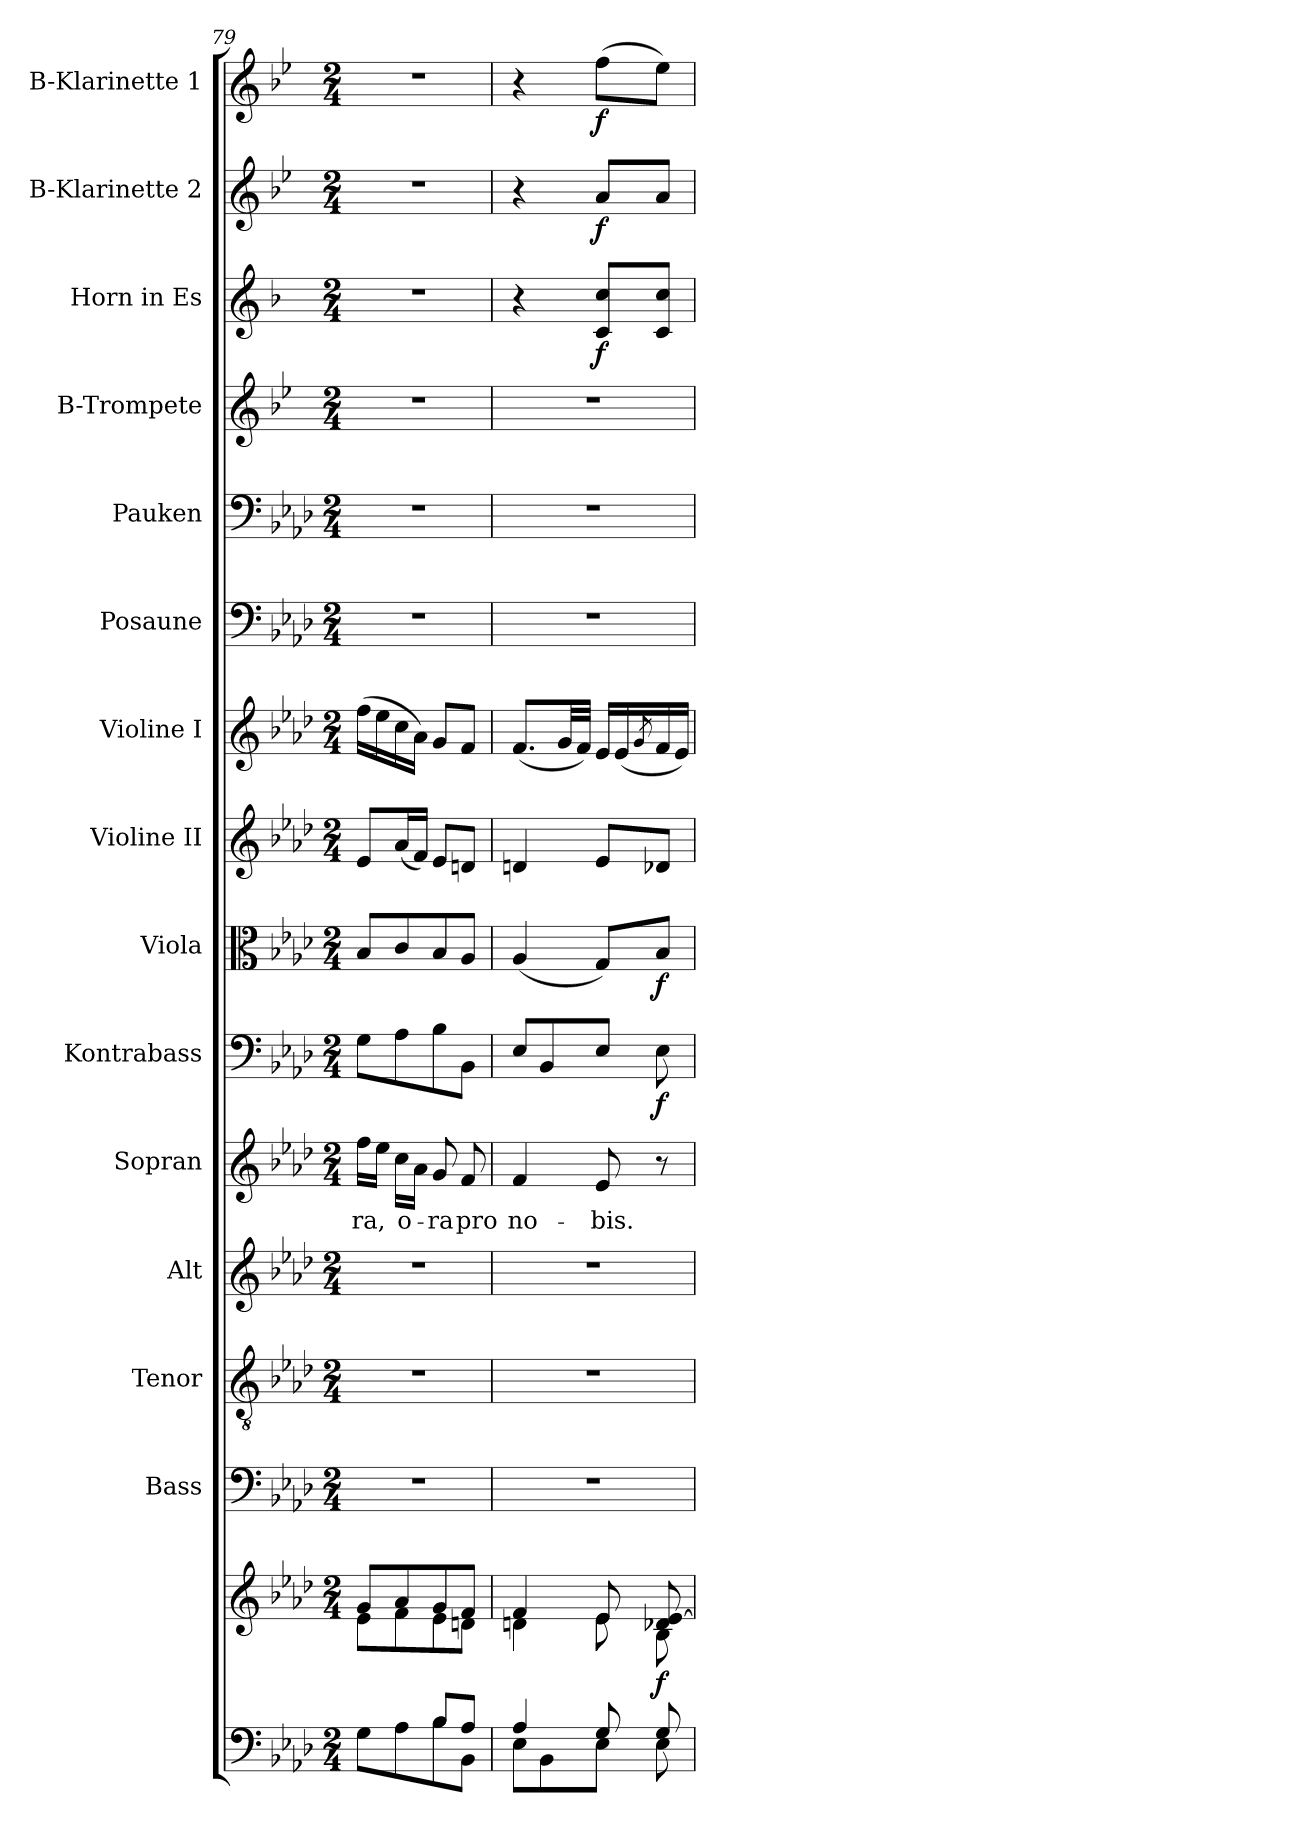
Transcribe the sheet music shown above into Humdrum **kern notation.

**kern	**kern	**dynam	**kern	**kern	**kern	**kern	**text	**kern	**dynam	**kern	**dynam	**kern	**kern	**kern	**kern	**kern	**kern	**dynam	**kern	**dynam	**kern	**dynam
*part15	*part15	*part15	*part14	*part13	*part12	*part11	*part11	*part10	*part10	*part9	*part9	*part8	*part7	*part6	*part5	*part4	*part3	*part3	*part2	*part2	*part1	*part1
*staff16	*staff15	*staff15/16	*staff14	*staff13	*staff12	*staff11	*staff11	*staff10	*staff10	*staff9	*staff9	*staff8	*staff7	*staff6	*staff5	*staff4	*staff3	*staff3	*staff2	*staff2	*staff1	*staff1
*	*	*	*I"Bass	*I"Tenor	*I"Alt	*I"Sopran	*	*I"Kontrabass	*	*I"Viola	*	*I"Violine II	*I"Violine I	*I"Posaune	*I"Pauken	*I"B-Trompete	*I"Horn in Es	*	*I"B-Klarinette 2	*	*I"B-Klarinette 1	*
*	*	*	*I'B.	*I'T.	*I'A.	*I'S.	*	*I'Kb.	*	*I'Vla.	*	*I'Vl. II	*I'Vl. I	*I'Pos.	*I'Pk.	*I'B Trp.	*	*	*I'B Kl. 2	*	*I'B Kl. 1	*
*clefF4	*clefG2	*	*clefF4	*clefGv2	*clefG2	*clefG2	*	*clefF4	*	*clefC3	*	*clefG2	*clefG2	*clefF4	*clefF4	*clefG2	*clefG2	*	*clefG2	*	*clefG2	*
*	*	*	*	*	*	*	*	*ITrd7c12	*	*	*	*	*	*	*	*ITrd1c2	*ITrd5c9	*	*ITrd1c2	*	*ITrd1c2	*
*k[b-e-a-d-]	*k[b-e-a-d-]	*	*k[b-e-a-d-]	*k[b-e-a-d-]	*k[b-e-a-d-]	*k[b-e-a-d-]	*	*k[b-e-a-d-]	*	*k[b-e-a-d-]	*	*k[b-e-a-d-]	*k[b-e-a-d-]	*k[b-e-a-d-]	*k[b-e-a-d-]	*k[b-e-a-d-]	*k[b-e-a-d-]	*	*k[b-e-a-d-]	*	*k[b-e-a-d-]	*
*A-:	*A-:	*	*A-:	*A-:	*A-:	*A-:	*	*A-:	*	*A-:	*	*A-:	*A-:	*A-:	*A-:	*A-:	*A-:	*	*A-:	*	*A-:	*
*M2/4	*M2/4	*	*M2/4	*M2/4	*M2/4	*M2/4	*	*M2/4	*	*M2/4	*	*M2/4	*M2/4	*M2/4	*M2/4	*M2/4	*M2/4	*	*M2/4	*	*M2/4	*
=79	=79	=79	=79	=79	=79	=79	=79	=79	=79	=79	=79	=79	=79	=79	=79	=79	=79	=79	=79	=79	=79	=79
*^	*^	*	*	*	*	*	*	*	*	*	*	*	*	*	*	*	*	*	*	*	*	*
!	!	!	!	!	!	!	!	!	!LO:LY:b	!	!	!	!	!	!	!	!	!	!	!	!	!	!	!
4ryy	8G\L	8g/L	8e-\L	.	2r	2r	2r	16ff\LL	-ra,	8GG\L	.	8B-/L	.	8e-/L	(>16ff\LL	2r	2r	2r	2r	.	2r	.	2r	.
.	.	.	.	.	.	.	.	16ee-\JJ	.	.	.	.	.	.	16ee-\	.	.	.	.	.	.	.	.	.
!	!	!	!	!	!	!	!	!	!LO:LY:b	!	!	!	!	!	!	!	!	!	!	!	!	!	!	!
.	8A-\	8a-/	8f\	.	.	.	.	16cc\LL	o-	8AA-\	.	8c/	.	(<16a-/L	16cc\	.	.	.	.	.	.	.	.	.
.	.	.	.	.	.	.	.	16a-\JJ	.	.	.	.	.	16f/JJ)	16a-\JJ)	.	.	.	.	.	.	.	.	.
!	!	!	!	!	!	!	!	!	!LO:LY:b	!	!	!	!	!	!	!	!	!	!	!	!	!	!	!
8B-/L	8B-\	8g/	8e-\	.	.	.	.	8g/	-ra	8BB-\	.	8B-/	.	8e-/L	8g/L	.	.	.	.	.	.	.	.	.
!	!	!	!	!	!	!	!	!	!LO:LY:b	!	!	!	!	!	!	!	!	!	!	!	!	!	!	!
8A-/J	8BB-\J	8f/J	8dn\J	.	.	.	.	8f/	pro	8BBB-\J	.	8A-/J	.	8dn/J	8f/J	.	.	.	.	.	.	.	.	.
=80	=80	=80	=80	=80	=80	=80	=80	=80	=80	=80	=80	=80	=80	=80	=80	=80	=80	=80	=80	=80	=80	=80	=80	=80
!	!	!	!	!	!	!	!	!	!LO:LY:b	!	!	!	!	!	!	!	!	!	!	!	!	!	!	!
4A-/	8E-\L	4f/	4dn\	.	2r	2r	2r	4f/	no-	8EE-/L	.	(<4A-/	.	4dn/	(<8.f/L	2r	2r	2r	4r	.	4r	.	4r	.
.	8BB-\	.	.	.	.	.	.	.	.	8BBB-/	.	.	.	.	.	.	.	.	.	.	.	.	.	.
.	.	.	.	.	.	.	.	.	.	.	.	.	.	.	32g/LL	.	.	.	.	.	.	.	.	.
.	.	.	.	.	.	.	.	.	.	.	.	.	.	.	32f/JJJ)	.	.	.	.	.	.	.	.	.
!	!	!	!	!	!	!	!	!	!LO:LY:b	!	!	!	!	!	!	!	!	!	!	!LO:DY:b	!	!LO:DY:b	!	!LO:DY:b
8G/	8E-\J	8e-/	8e-\	.	.	.	.	8e-/	-bis.	8EE-/J	.	8G/L)	.	8e-/L	16e-/LL	.	.	.	8E-/ 8e-/L	f	8g/L	f	(>8ee-\L	f
.	.	.	.	.	.	.	.	.	.	.	.	.	.	.	(<16e-/	.	.	.	.	.	.	.	.	.
.	.	.	.	.	.	.	.	.	.	.	.	.	.	.	8qg/	.	.	.	.	.	.	.	.	.
!	!	!	!	!LO:DY:b	!	!	!	!	!	!	!LO:DY:b	!	!LO:DY:b	!	!	!	!	!	!	!	!	!	!	!
8G/	8E-\	8d-X/ [>8e-/	8B-\	f	.	.	.	8r	.	8EE-\	f	8B-/J	f	8d-X/J	16f/	.	.	.	8E-/ 8e-/J	.	8g/J	.	8dd-\J)	.
.	.	.	.	.	.	.	.	.	.	.	.	.	.	.	16e-/JJ)	.	.	.	.	.	.	.	.	.
*v	*v	*	*	*	*	*	*	*	*	*	*	*	*	*	*	*	*	*	*	*	*	*	*	*
*	*v	*v	*	*	*	*	*	*	*	*	*	*	*	*	*	*	*	*	*	*	*	*	*
=	=	=	=	=	=	=	=	=	=	=	=	=	=	=	=	=	=	=	=	=	=	=
*-	*-	*-	*-	*-	*-	*-	*-	*-	*-	*-	*-	*-	*-	*-	*-	*-	*-	*-	*-	*-	*-	*-
